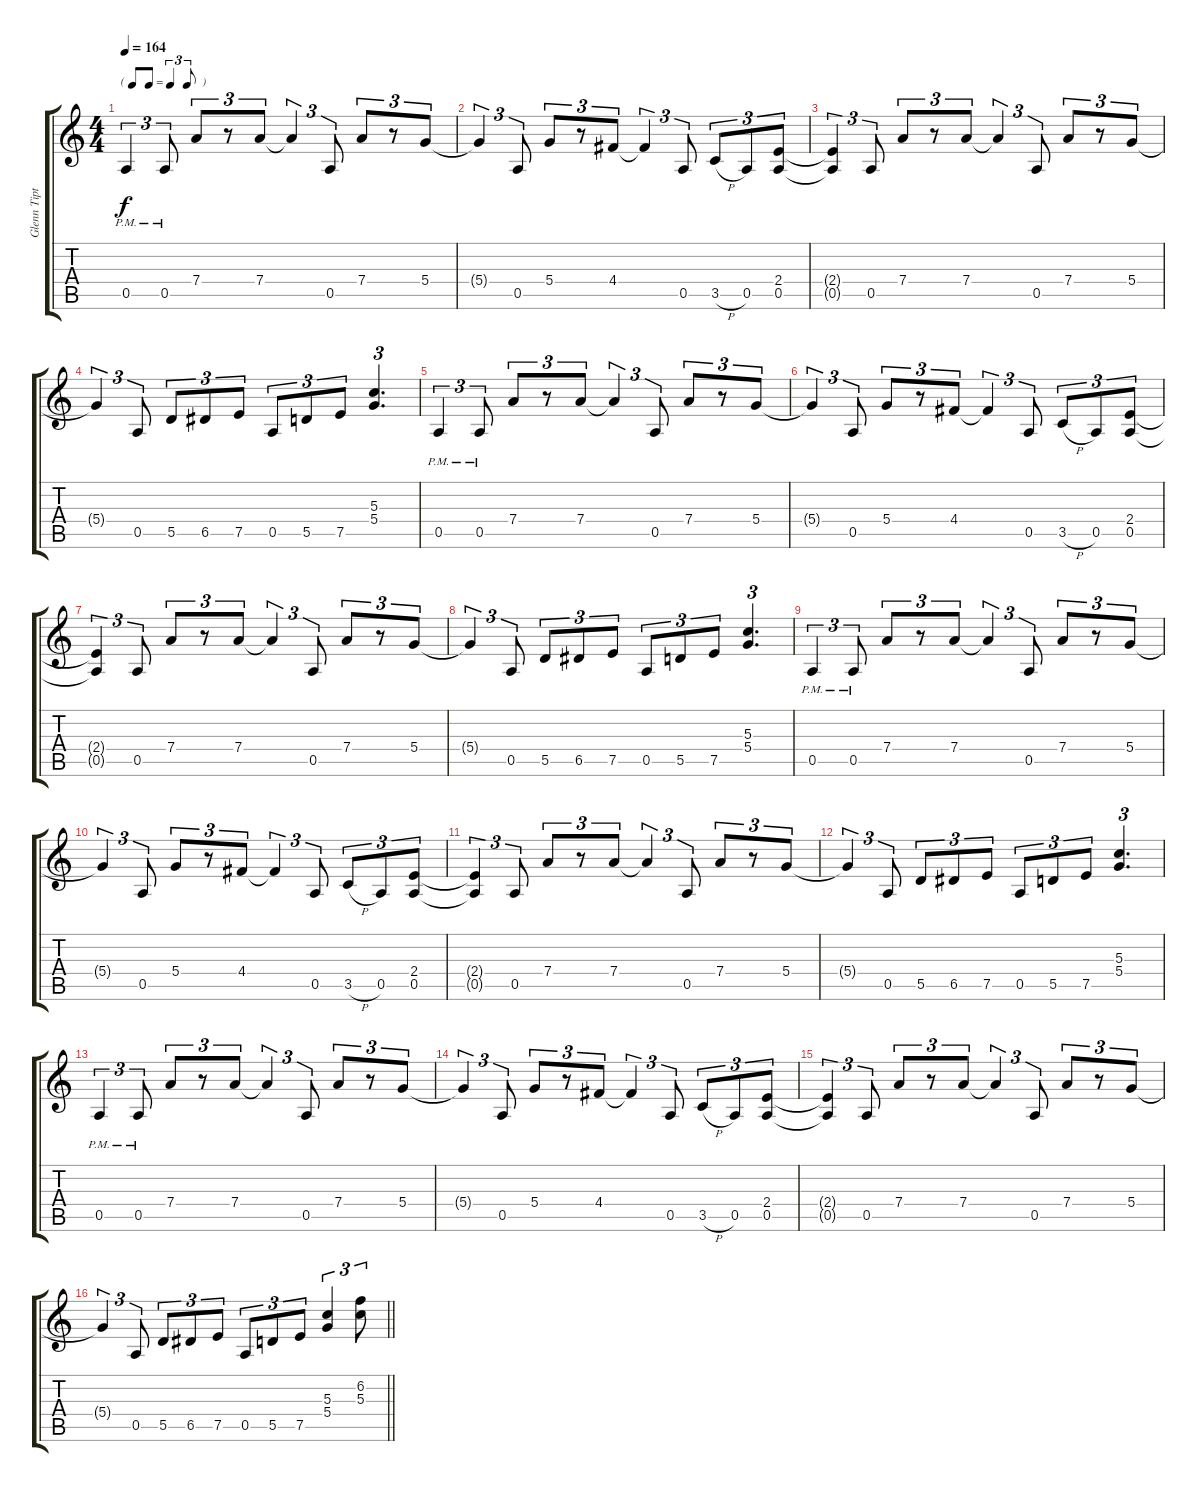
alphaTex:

\track ("Glenn Tipton" "Glenn Tipt") {instrument overdrivenguitar}
\staff {score tabs}
\tuning (E4 B3 G3 D3 A2 E2) {hide}
\ts (4 4)
\tf triplet8th
\tempo 164
\clef g2
\ks c
0.5{pm}.4{tu (3 2) dy f instrument overdrivenguitar} 0.5{pm}.8{tu (3 2)} 7.4.8{tu (3 2)} r.8{tu (3 2)} 7.4.8{tu (3 2)} 7.4{t}.4{tu (3 2)} 0.5.8{tu (3 2)} 7.4.8{tu (3 2)} r.8{tu (3 2)} 5.4.8{tu (3 2)} |
5.4{t}.4{tu (3 2)} 0.5.8{tu (3 2)} 5.4.8{tu (3 2)} r.8{tu (3 2)} 4.4.8{tu (3 2)} 4.4{t}.4{tu (3 2)} 0.5.8{tu (3 2)} 3.5{h}.8{tu (3 2)} 0.5.8{tu (3 2)} (2.4 0.5).8{tu (3 2)} |
(2.4{t} 0.5{t}).4{tu (3 2)} 0.5.8{tu (3 2)} 7.4.8{tu (3 2)} r.8{tu (3 2)} 7.4.8{tu (3 2)} 7.4{t}.4{tu (3 2)} 0.5.8{tu (3 2)} 7.4.8{tu (3 2)} r.8{tu (3 2)} 5.4.8{tu (3 2)} |
5.4{t}.4{tu (3 2)} 0.5.8{tu (3 2)} 5.5.8{tu (3 2)} 6.5.8{tu (3 2)} 7.5.8{tu (3 2)} 0.5.8{tu (3 2)} 5.5.8{tu (3 2)} 7.5.8{tu (3 2)} (5.3 5.4).4{d tu (3 2)} |
0.5{pm}.4{tu (3 2)} 0.5{pm}.8{tu (3 2)} 7.4.8{tu (3 2)} r.8{tu (3 2)} 7.4.8{tu (3 2)} 7.4{t}.4{tu (3 2)} 0.5.8{tu (3 2)} 7.4.8{tu (3 2)} r.8{tu (3 2)} 5.4.8{tu (3 2)} |
5.4{t}.4{tu (3 2)} 0.5.8{tu (3 2)} 5.4.8{tu (3 2)} r.8{tu (3 2)} 4.4.8{tu (3 2)} 4.4{t}.4{tu (3 2)} 0.5.8{tu (3 2)} 3.5{h}.8{tu (3 2)} 0.5.8{tu (3 2)} (2.4 0.5).8{tu (3 2)} |
(2.4{t} 0.5{t}).4{tu (3 2)} 0.5.8{tu (3 2)} 7.4.8{tu (3 2)} r.8{tu (3 2)} 7.4.8{tu (3 2)} 7.4{t}.4{tu (3 2)} 0.5.8{tu (3 2)} 7.4.8{tu (3 2)} r.8{tu (3 2)} 5.4.8{tu (3 2)} |
5.4{t}.4{tu (3 2)} 0.5.8{tu (3 2)} 5.5.8{tu (3 2)} 6.5.8{tu (3 2)} 7.5.8{tu (3 2)} 0.5.8{tu (3 2)} 5.5.8{tu (3 2)} 7.5.8{tu (3 2)} (5.3 5.4).4{d tu (3 2)} |
0.5{pm}.4{tu (3 2)} 0.5{pm}.8{tu (3 2)} 7.4.8{tu (3 2)} r.8{tu (3 2)} 7.4.8{tu (3 2)} 7.4{t}.4{tu (3 2)} 0.5.8{tu (3 2)} 7.4.8{tu (3 2)} r.8{tu (3 2)} 5.4.8{tu (3 2)} |
5.4{t}.4{tu (3 2)} 0.5.8{tu (3 2)} 5.4.8{tu (3 2)} r.8{tu (3 2)} 4.4.8{tu (3 2)} 4.4{t}.4{tu (3 2)} 0.5.8{tu (3 2)} 3.5{h}.8{tu (3 2)} 0.5.8{tu (3 2)} (2.4 0.5).8{tu (3 2)} |
(2.4{t} 0.5{t}).4{tu (3 2)} 0.5.8{tu (3 2)} 7.4.8{tu (3 2)} r.8{tu (3 2)} 7.4.8{tu (3 2)} 7.4{t}.4{tu (3 2)} 0.5.8{tu (3 2)} 7.4.8{tu (3 2)} r.8{tu (3 2)} 5.4.8{tu (3 2)} |
5.4{t}.4{tu (3 2)} 0.5.8{tu (3 2)} 5.5.8{tu (3 2)} 6.5.8{tu (3 2)} 7.5.8{tu (3 2)} 0.5.8{tu (3 2)} 5.5.8{tu (3 2)} 7.5.8{tu (3 2)} (5.3 5.4).4{d tu (3 2)} |
0.5{pm}.4{tu (3 2)} 0.5{pm}.8{tu (3 2)} 7.4.8{tu (3 2)} r.8{tu (3 2)} 7.4.8{tu (3 2)} 7.4{t}.4{tu (3 2)} 0.5.8{tu (3 2)} 7.4.8{tu (3 2)} r.8{tu (3 2)} 5.4.8{tu (3 2)} |
5.4{t}.4{tu (3 2)} 0.5.8{tu (3 2)} 5.4.8{tu (3 2)} r.8{tu (3 2)} 4.4.8{tu (3 2)} 4.4{t}.4{tu (3 2)} 0.5.8{tu (3 2)} 3.5{h}.8{tu (3 2)} 0.5.8{tu (3 2)} (2.4 0.5).8{tu (3 2)} |
(2.4{t} 0.5{t}).4{tu (3 2)} 0.5.8{tu (3 2)} 7.4.8{tu (3 2)} r.8{tu (3 2)} 7.4.8{tu (3 2)} 7.4{t}.4{tu (3 2)} 0.5.8{tu (3 2)} 7.4.8{tu (3 2)} r.8{tu (3 2)} 5.4.8{tu (3 2)} |
\barLineRight lightlight
5.4{t}.4{tu (3 2)} 0.5.8{tu (3 2)} 5.5.8{tu (3 2)} 6.5.8{tu (3 2)} 7.5.8{tu (3 2)} 0.5.8{tu (3 2)} 5.5.8{tu (3 2)} 7.5.8{tu (3 2)} (5.3 5.4).4{tu (3 2)} (6.2 5.3).8{tu (3 2)}
